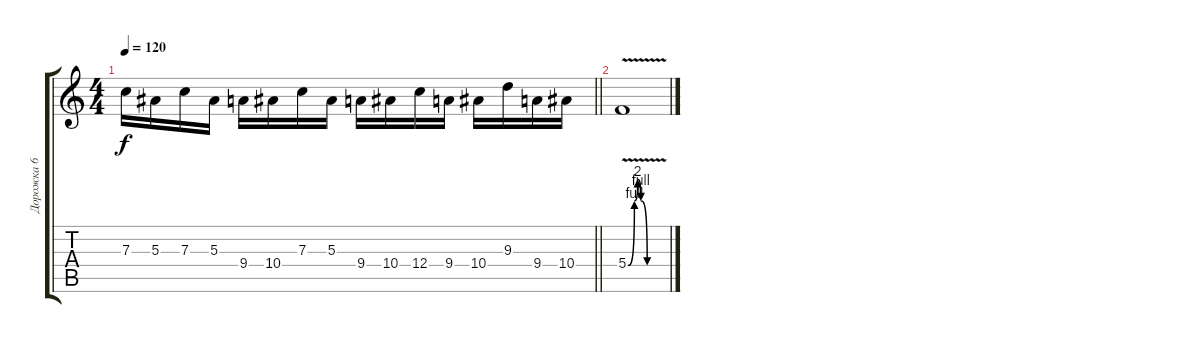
\track ("Дорожка 6" "Дорожка 6") {instrument distortionguitar}
\staff {score tabs}
\tuning (D4 A3 F3 C3 G2 C2) {hide}
\ts (4 4)
\tempo 120
\clef g2
\barLineRight lightlight
\ks c
7.3.16{dy f} 5.3.16 7.3.16 5.3.16 9.4.16 10.4.16 7.3.16 5.3.16 9.4.16 10.4.16 12.4.16 9.4.16 10.4.16 9.3.16 9.4.16 10.4.16 |
5.4{be (custom 0 0 10 4 15 8 20 4 30 0 60 0) v}.1
